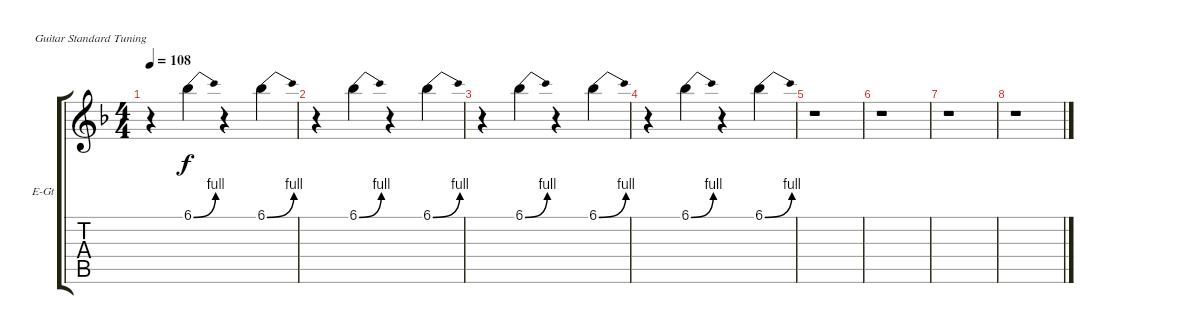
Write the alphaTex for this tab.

\defaultSystemsLayout 4
\bracketExtendMode groupsimilarinstruments
\firstSystemTrackNameOrientation horizontal
\otherSystemsTrackNameOrientation horizontal
\track ("Synthesizer" "E-Gt") {instrument electricguitarclean}
\staff {score tabs}
\tuning (E4 B3 G3 D3 A2 E2)
\ts (4 4)
\tempo 108
\clef g2
\ks f
r.4{dy f} 6.1{be (bend 0 0 30 4)}.4 r.4 6.1{be (bend 0 0 30 4)}.4 |
r.4 6.1{be (bend 0 0 30 4)}.4 r.4 6.1{be (bend 0 0 30 4)}.4 |
r.4 6.1{be (bend 0 0 30 4)}.4 r.4 6.1{be (bend 0 0 30 4)}.4 |
r.4 6.1{be (bend 0 0 30 4)}.4 r.4 6.1{be (bend 0 0 30 4)}.4 |
r.1 |
r.1 |
r.1 |
r.1
